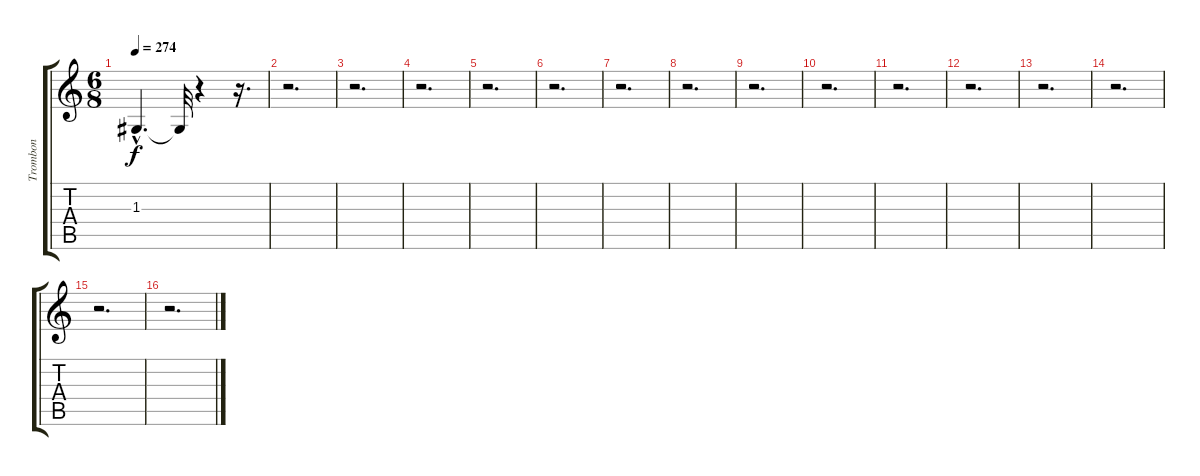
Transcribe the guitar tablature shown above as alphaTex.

\track ("Trombon   (Adorno" "Trombon   ") {instrument trombone}
\staff {score tabs}
\tuning (E4 B3 G3 D3 A2 E2) {hide}
\ts (6 8)
\tempo 274
\clef g2
\ks c
1.3{hac t}.4{d dy f} 1.3{t}.32 r.4 r.16{d} |
r.2{d} |
r.2{d} |
r.2{d} |
r.2{d} |
r.2{d} |
r.2{d} |
r.2{d} |
r.2{d} |
r.2{d} |
r.2{d} |
r.2{d} |
r.2{d} |
r.2{d} |
r.2{d} |
r.2{d}
